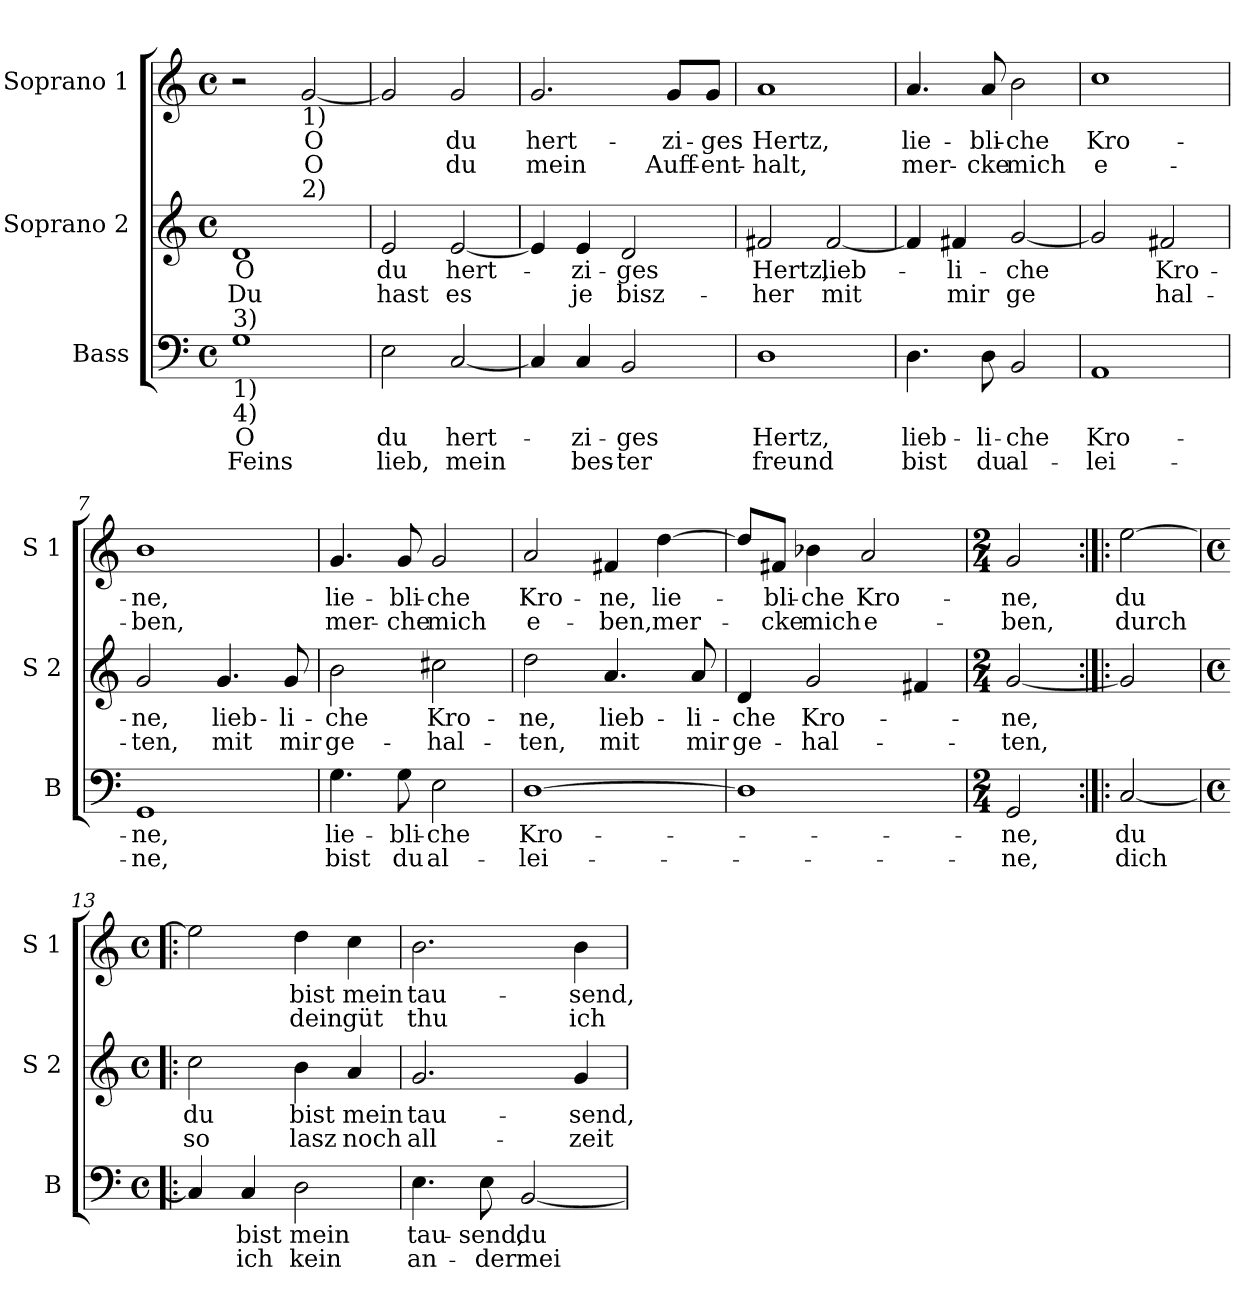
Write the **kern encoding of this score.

**kern	**text	**text	**kern	**text	**text	**kern	**text	**text
*part3	*part3	*part3	*part2	*part2	*part2	*part1	*part1	*part1
*staff3	*staff3	*staff3	*staff2	*staff2	*staff2	*staff1	*staff1	*staff1
*I"Bass	*	*	*I"Soprano 2	*	*	*I"Soprano 1	*	*
*I'B	*	*	*I'S 2	*	*	*I'S 1	*	*
*clefF4	*	*	*clefG2	*	*	*clefG2	*	*
*k[]	*	*	*k[]	*	*	*k[]	*	*
*C:	*	*	*C:	*	*	*C:	*	*
*M4/4	*	*	*M4/4	*	*	*M4/4	*	*
*met(c)	*	*	*met(c)	*	*	*met(c)	*	*
=1	=1	=1	=1	=1	=1	=1	=1	=1
!	!	!	!LO:TX:b:t=1)	!	!	!	!	!
!LO:TX:a:t=3)	!	!	!	!	!	!	!	!
!LO:TX:b:t=1)	!	!	!	!	!	!	!	!
!LO:TX:b:t=4)	!	!	!	!	!	!	!	!
!	!LO:LY:b	!LO:LY:b	!	!LO:LY:b	!LO:LY:b	!	!	!
*	*	*	*^	*	*	*	*	*
1G	O	Feins	1d	2ryy	O	Du	2r	.	.
!	!	!	!	!	!	!	!LO:TX:b:t=1)	!	!
!	!	!	!	!LO:TX:a:t=2)	!	!	!	!	!
!	!	!	!	!	!	!	!	!LO:LY:b	!LO:LY:b
.	.	.	.	2ryy	.	.	[2g/	O	O
=2	=2	=2	=2	=2	=2	=2	=2	=2	=2
!	!LO:LY:b	!LO:LY:b	!	!	!LO:LY:b	!LO:LY:b	!	!	!
*	*	*	*v	*v	*	*	*	*	*
2E\	du	lieb,	2e/	du	hast	2g/]	.	.
!	!LO:LY:b	!LO:LY:b	!	!LO:LY:b	!LO:LY:b	!	!LO:LY:b	!LO:LY:b
[2C/	hert-	mein	[2e/	hert-	es	2g/	du	du
=3	=3	=3	=3	=3	=3	=3	=3	=3
!	!	!	!	!	!	!	!LO:LY:b	!LO:LY:b
4C/]	.	.	4e/]	.	.	2.g/	hert-	mein
!	!LO:LY:b	!LO:LY:b	!	!LO:LY:b	!LO:LY:b	!	!	!
4C/	-zi-	bes-	4e/	-zi-	je	.	.	.
!	!LO:LY:b	!LO:LY:b	!	!LO:LY:b	!LO:LY:b	!	!	!
2BB/	-ges	-ter	2d/	-ges	bisz-	.	.	.
!	!	!	!	!	!	!	!LO:LY:b	!LO:LY:b
.	.	.	.	.	.	8g/L	-zi-	Auff-
!	!	!	!	!	!	!	!LO:LY:b	!LO:LY:b
.	.	.	.	.	.	8g/J	-ges	-ent-
=4	=4	=4	=4	=4	=4	=4	=4	=4
!	!LO:LY:b	!LO:LY:b	!	!LO:LY:b	!LO:LY:b	!	!LO:LY:b	!LO:LY:b
1D	Hertz,	freund	2f#X/	Hertz,	-her	1a	Hertz,	-halt,
!	!	!	!	!LO:LY:b	!LO:LY:b	!	!	!
.	.	.	[2f#/	lieb-	mit	.	.	.
=5	=5	=5	=5	=5	=5	=5	=5	=5
!	!LO:LY:b	!LO:LY:b	!	!	!	!	!LO:LY:b	!LO:LY:b
4.D\	lieb-	bist	4f#/]	.	.	4.a/	lie-	mer-
!	!	!	!	!LO:LY:b	!LO:LY:b	!	!	!
.	.	.	4f#X/	-li-	mir	.	.	.
!	!LO:LY:b	!LO:LY:b	!	!	!	!	!LO:LY:b	!LO:LY:b
8D\	-li-	du	.	.	.	8a/	-bli-	-cke
!	!LO:LY:b	!LO:LY:b	!	!LO:LY:b	!LO:LY:b	!	!LO:LY:b	!LO:LY:b
2BB/	-che	al-	[2g/	-che	ge	2b\	-che	mich
!!LO:LB:g=z
=6	=6	=6	=6	=6	=6	=6	=6	=6
!	!LO:LY:b	!LO:LY:b	!	!	!	!	!LO:LY:b	!LO:LY:b
1AA	Kro-	-lei-	2g/]	.	.	1cc	Kro-	e-
!	!	!	!	!LO:LY:b	!LO:LY:b	!	!	!
.	.	.	2f#X/	Kro-	hal-	.	.	.
=7	=7	=7	=7	=7	=7	=7	=7	=7
!	!LO:LY:b	!LO:LY:b	!	!LO:LY:b	!LO:LY:b	!	!LO:LY:b	!LO:LY:b
1GG	-ne,	-ne,	2g/	-ne,	-ten,	1b	-ne,	-ben,
!	!	!	!	!LO:LY:b	!LO:LY:b	!	!	!
.	.	.	4.g/	lieb-	mit	.	.	.
!	!	!	!	!LO:LY:b	!LO:LY:b	!	!	!
.	.	.	8g/	-li-	mir	.	.	.
=8	=8	=8	=8	=8	=8	=8	=8	=8
!	!LO:LY:b	!LO:LY:b	!	!LO:LY:b	!LO:LY:b	!	!LO:LY:b	!LO:LY:b
4.G\	lie-	bist	2b\	-che	ge-	4.g/	lie-	mer-
!	!LO:LY:b	!LO:LY:b	!	!	!	!	!LO:LY:b	!LO:LY:b
8G\	-bli-	du	.	.	.	8g/	-bli-	-che
!	!LO:LY:b	!LO:LY:b	!	!LO:LY:b	!LO:LY:b	!	!LO:LY:b	!LO:LY:b
2E\	-che	al-	2cc#X\	Kro-	-hal-	2g/	-che	mich
=9	=9	=9	=9	=9	=9	=9	=9	=9
!	!LO:LY:b	!LO:LY:b	!	!LO:LY:b	!LO:LY:b	!	!LO:LY:b	!LO:LY:b
[1D	Kro-	-lei-	2dd\	-ne,	-ten,	2a/	Kro-	e-
!	!	!	!	!LO:LY:b	!LO:LY:b	!	!LO:LY:b	!LO:LY:b
.	.	.	4.a/	lieb-	mit	4f#X/	-ne,	-ben,
!	!	!	!	!	!	!	!LO:LY:b	!LO:LY:b
.	.	.	.	.	.	[4dd\	lie-	mer-
!	!	!	!	!LO:LY:b	!LO:LY:b	!	!	!
.	.	.	8a/	-li-	mir	.	.	.
=10	=10	=10	=10	=10	=10	=10	=10	=10
!	!	!	!	!LO:LY:b	!LO:LY:b	!	!	!
1D]	.	.	4d/	-che	ge-	8dd/L]	.	.
!	!	!	!	!	!	!	!LO:LY:b	!LO:LY:b
.	.	.	.	.	.	8f#X/J	-bli-	-cke
!	!	!	!	!LO:LY:b	!LO:LY:b	!	!LO:LY:b	!LO:LY:b
.	.	.	2g/	Kro-	-hal-	4b-X\	-che	mich
!	!	!	!	!	!	!	!LO:LY:b	!LO:LY:b
.	.	.	.	.	.	2a/	Kro-	e-
.	.	.	4f#X/	.	.	.	.	.
!!LO:LB:g=z
=11	=11	=11	=11	=11	=11	=11	=11	=11
*M2/4	*	*	*M2/4	*	*	*M2/4	*	*
!	!LO:LY:b	!LO:LY:b	!	!LO:LY:b	!LO:LY:b	!	!LO:LY:b	!LO:LY:b
2GG/	-ne,	-ne,	[2g/	-ne,	-ten,	2g/	-ne,	-ben,
=12:|!|:	=12:|!|:	=12:|!|:	=12:|!|:	=12:|!|:	=12:|!|:	=12:|!|:	=12:|!|:	=12:|!|:
!	!LO:LY:b	!LO:LY:b	!	!	!	!	!LO:LY:b	!LO:LY:b
[2C/	du	dich	2g/]	.	.	[2ee\	du	durch
=13!|:	=13!|:	=13!|:	=13!|:	=13!|:	=13!|:	=13!|:	=13!|:	=13!|:
*M4/4	*	*	*M4/4	*	*	*M4/4	*	*
*met(c)	*	*	*met(c)	*	*	*met(c)	*	*
!	!	!	!	!LO:LY:b	!LO:LY:b	!	!	!
4C/]	.	.	2cc\	du	so	2ee\]	.	.
!	!LO:LY:b	!LO:LY:b	!	!	!	!	!	!
4C/	bist	ich	.	.	.	.	.	.
!	!LO:LY:b	!LO:LY:b	!	!LO:LY:b	!LO:LY:b	!	!LO:LY:b	!LO:LY:b
2D\	mein	kein	4b\	bist	lasz	4dd\	bist	dein
!	!	!	!	!LO:LY:b	!LO:LY:b	!	!LO:LY:b	!LO:LY:b
.	.	.	4a/	mein	noch	4cc\	mein	güt
=14	=14	=14	=14	=14	=14	=14	=14	=14
!	!LO:LY:b	!LO:LY:b	!	!LO:LY:b	!LO:LY:b	!	!LO:LY:b	!LO:LY:b
4.E\	tau-	an-	2.g/	tau-	all-	2.b\	tau-	thu
!	!LO:LY:b	!LO:LY:b	!	!	!	!	!	!
8E\	-send,	-der	.	.	.	.	.	.
!	!LO:LY:b	!LO:LY:b	!	!	!	!	!	!
[2BB/	du	mei-	.	.	.	.	.	.
!	!	!	!	!LO:LY:b	!LO:LY:b	!	!LO:LY:b	!LO:LY:b
.	.	.	4g/	-send,	-zeit	4b\	-send,	ich
=	=	=	=	=	=	=	=	=
*-	*-	*-	*-	*-	*-	*-	*-	*-
